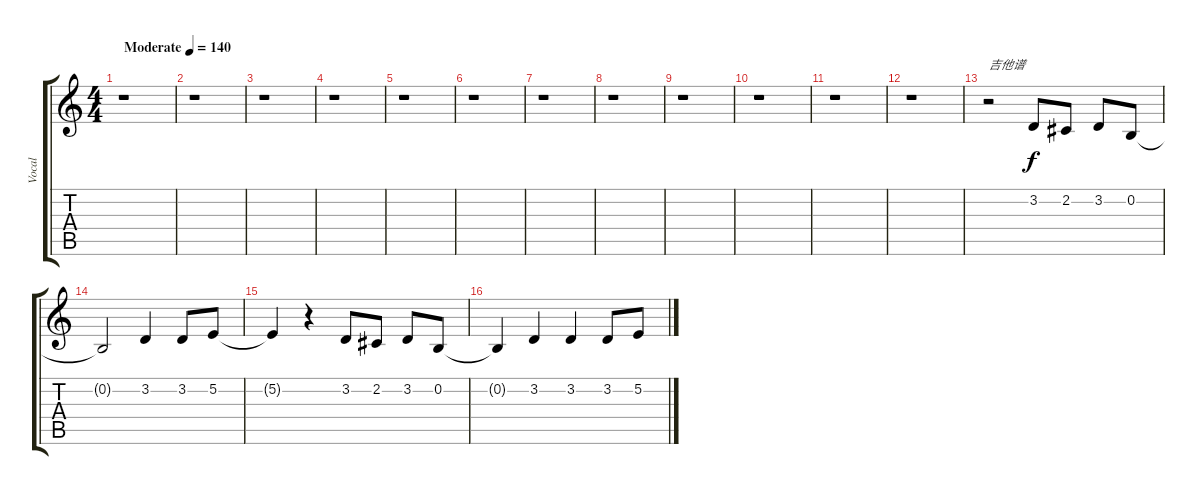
\track ("Vocal" "Vocal") {instrument flute}
\staff {score tabs}
\tuning (E4 B3 G3 D3 A2 E2) {hide}
\ts (4 4)
\tempo (140 "Moderate")
\clef g2
\ks c
r.1{dy f instrument flute} |
r.1 |
r.1 |
r.1 |
r.1 |
r.1 |
r.1 |
r.1 |
r.1 |
r.1 |
r.1 |
r.1 |
r.2{txt "吉他谱"} 3.2.8 2.2.8 3.2.8 0.2.8 |
0.2{t}.2 3.2.4 3.2.8 5.2.8 |
5.2{t}.4 r.4 3.2.8 2.2.8 3.2.8 0.2.8 |
0.2{t}.4 3.2.4 3.2.4 3.2.8 5.2.8
